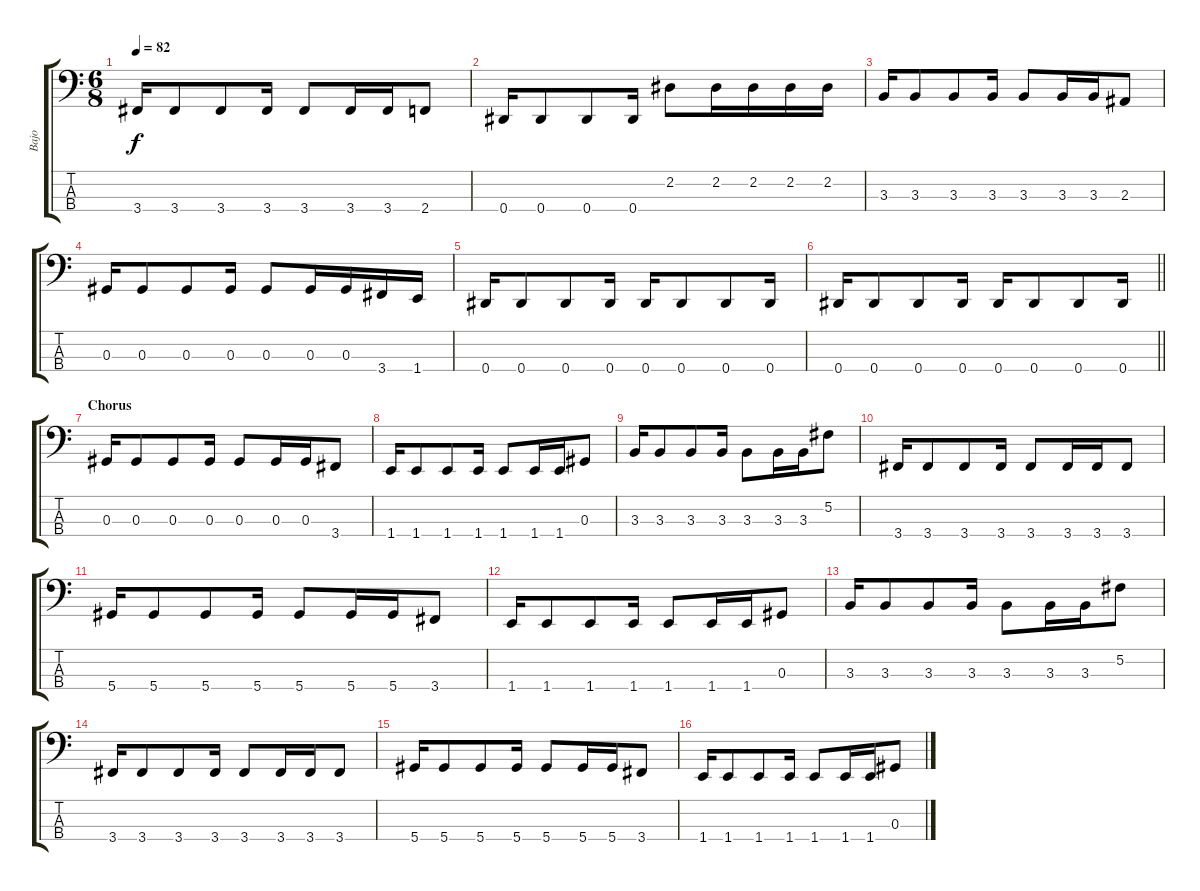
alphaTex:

\track ("Bajo" "Bajo") {instrument electricbassfinger}
\staff {score tabs}
\tuning (Gb2 Db2 Ab1 Eb1) {hide}
\ts (6 8)
\tempo 82
\clef f4
\ks c
3.4.16{dy f} 3.4.8 3.4.8 3.4.16 3.4.8 3.4.16 3.4.16 2.4.8 |
0.4.16 0.4.8 0.4.8 0.4.16 2.2.8 2.2.16 2.2.16 2.2.16 2.2.16 |
3.3.16 3.3.8 3.3.8 3.3.16 3.3.8 3.3.16 3.3.16 2.3.8 |
0.3.16 0.3.8 0.3.8 0.3.16 0.3.8 0.3.16 0.3.16 3.4.16 1.4.16 |
0.4.16 0.4.8 0.4.8 0.4.16 0.4.16 0.4.8 0.4.8 0.4.16 |
\barLineRight lightlight
0.4.16 0.4.8 0.4.8 0.4.16 0.4.16 0.4.8 0.4.8 0.4.16 |
\section ("" "Chorus")
0.3.16 0.3.8 0.3.8 0.3.16 0.3.8 0.3.16 0.3.16 3.4.8 |
1.4.16 1.4.8 1.4.8 1.4.16 1.4.8 1.4.16 1.4.16 0.3.8 |
3.3.16 3.3.8 3.3.8 3.3.16 3.3.8 3.3.16 3.3.16 5.2.8 |
3.4.16 3.4.8 3.4.8 3.4.16 3.4.8 3.4.16 3.4.16 3.4.8 |
5.4.16 5.4.8 5.4.8 5.4.16 5.4.8 5.4.16 5.4.16 3.4.8 |
1.4.16 1.4.8 1.4.8 1.4.16 1.4.8 1.4.16 1.4.16 0.3.8 |
3.3.16 3.3.8 3.3.8 3.3.16 3.3.8 3.3.16 3.3.16 5.2.8 |
3.4.16 3.4.8 3.4.8 3.4.16 3.4.8 3.4.16 3.4.16 3.4.8 |
5.4.16 5.4.8 5.4.8 5.4.16 5.4.8 5.4.16 5.4.16 3.4.8 |
1.4.16 1.4.8 1.4.8 1.4.16 1.4.8 1.4.16 1.4.16 0.3.8
